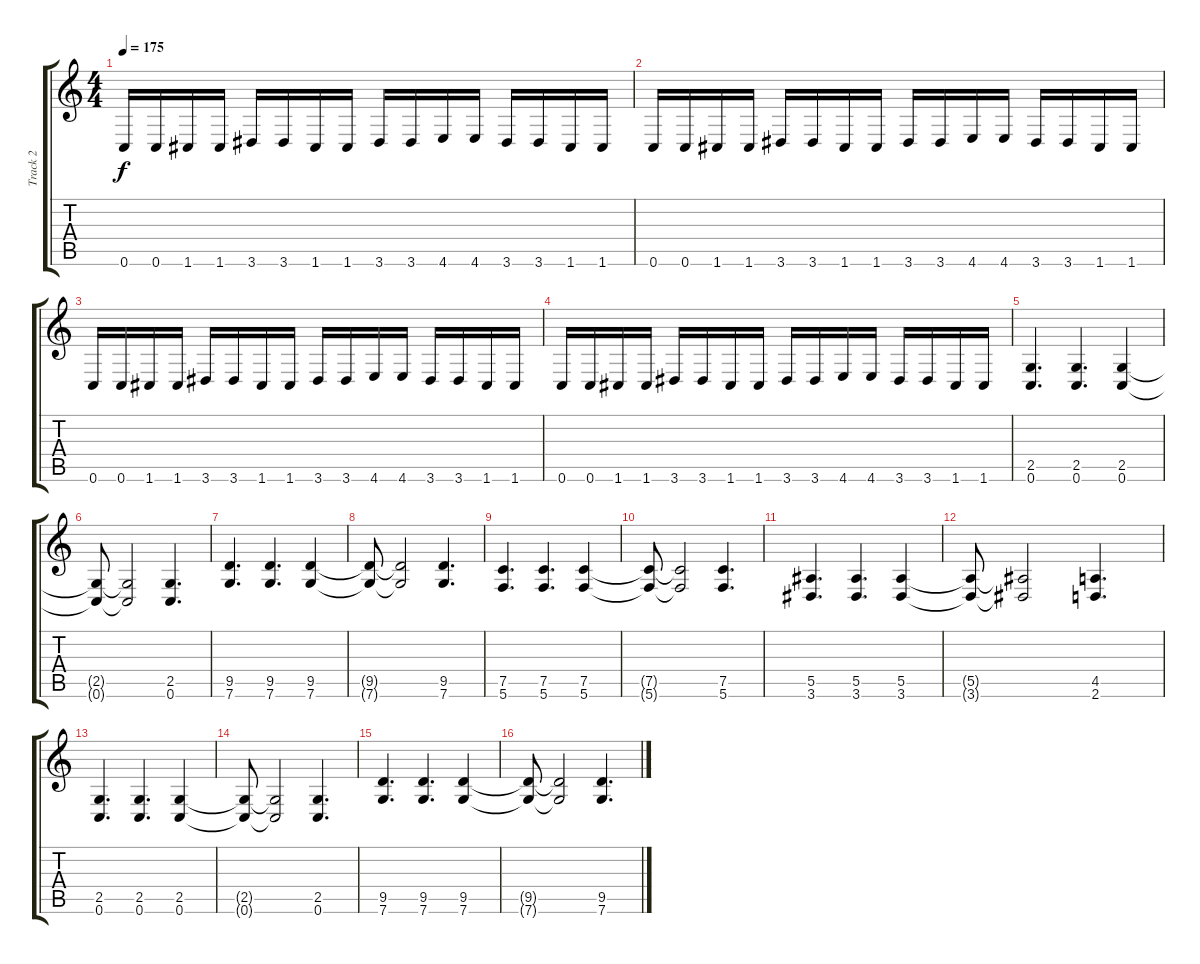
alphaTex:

\track ("Track 2" "Track 2") {instrument distortionguitar}
\staff {score tabs}
\tuning (C4 G3 Eb3 Bb2 F2 C2) {hide}
\ts (4 4)
\tempo 175
\clef g2
\ks c
0.6.16{dy f} 0.6.16 1.6.16 1.6.16 3.6.16 3.6.16 1.6.16 1.6.16 3.6.16 3.6.16 4.6.16 4.6.16 3.6.16 3.6.16 1.6.16 1.6.16 |
0.6.16 0.6.16 1.6.16 1.6.16 3.6.16 3.6.16 1.6.16 1.6.16 3.6.16 3.6.16 4.6.16 4.6.16 3.6.16 3.6.16 1.6.16 1.6.16 |
0.6.16 0.6.16 1.6.16 1.6.16 3.6.16 3.6.16 1.6.16 1.6.16 3.6.16 3.6.16 4.6.16 4.6.16 3.6.16 3.6.16 1.6.16 1.6.16 |
0.6.16 0.6.16 1.6.16 1.6.16 3.6.16 3.6.16 1.6.16 1.6.16 3.6.16 3.6.16 4.6.16 4.6.16 3.6.16 3.6.16 1.6.16 1.6.16 |
(2.5 0.6).4{d} (2.5 0.6).4{d} (2.5 0.6).4 |
(2.5{t} 0.6{t}).8 (2.5{t} 0.6{t}).2 (2.5 0.6).4{d} |
(9.5 7.6).4{d} (9.5 7.6).4{d} (9.5 7.6).4 |
(9.5{t} 7.6{t}).8 (9.5{t} 7.6{t}).2 (9.5 7.6).4{d} |
(7.5 5.6).4{d} (7.5 5.6).4{d} (7.5 5.6).4 |
(7.5{t} 5.6{t}).8 (7.5{t} 5.6{t}).2 (7.5 5.6).4{d} |
(5.5 3.6).4{d} (5.5 3.6).4{d} (5.5 3.6).4 |
(5.5{t} 3.6{t}).8 (5.5{t} 3.6{t}).2 (4.5 2.6).4{d} |
(2.5 0.6).4{d} (2.5 0.6).4{d} (2.5 0.6).4 |
(2.5{t} 0.6{t}).8 (2.5{t} 0.6{t}).2 (2.5 0.6).4{d} |
(9.5 7.6).4{d} (9.5 7.6).4{d} (9.5 7.6).4 |
(9.5{t} 7.6{t}).8 (9.5{t} 7.6{t}).2 (9.5 7.6).4{d}
